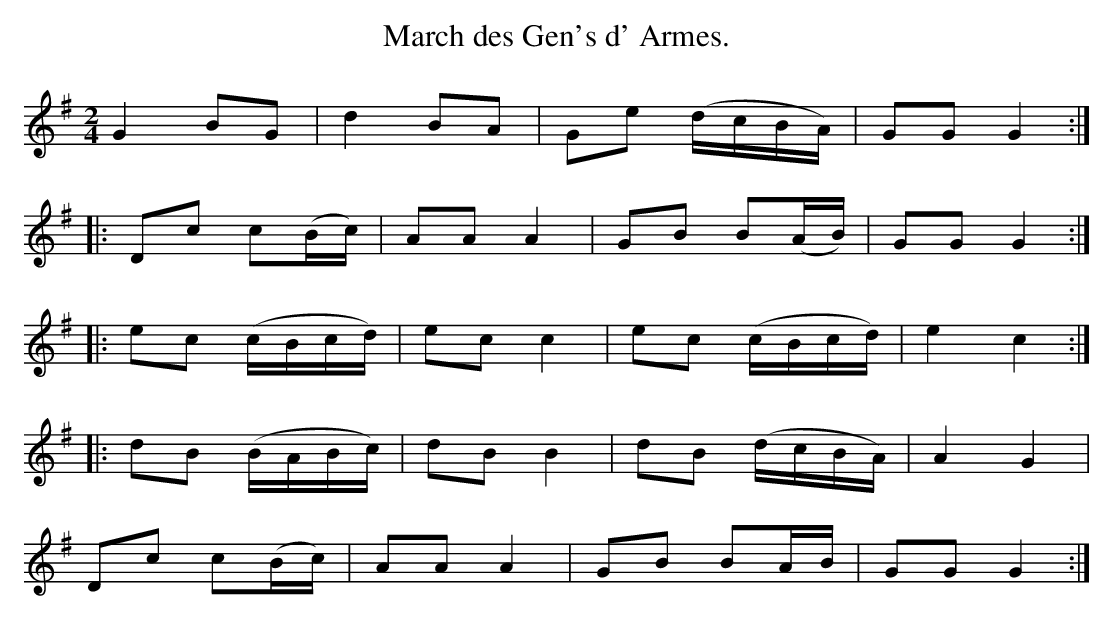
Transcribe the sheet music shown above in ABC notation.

X:1
T:March des Gen's d' Armes.
M:2/4
L:1/8
K:G
G2  BG       |d2BA|Ge (d/c/B/A/)|GG G2:|
|:Dc  c(B/c/)  |AAA2|GB  B(A/B/)  |GG G2:|
|:ec (c/B/c/d/)|ecc2|ec (c/B/c/d/)|e2 c2:|
|:dB (B/A/B/c/)|dBB2|dB (d/c/B/A/)|A2 G2 |
Dc  c(B/c/)  |AAA2|GB  BA/B/    |GG G2:|
